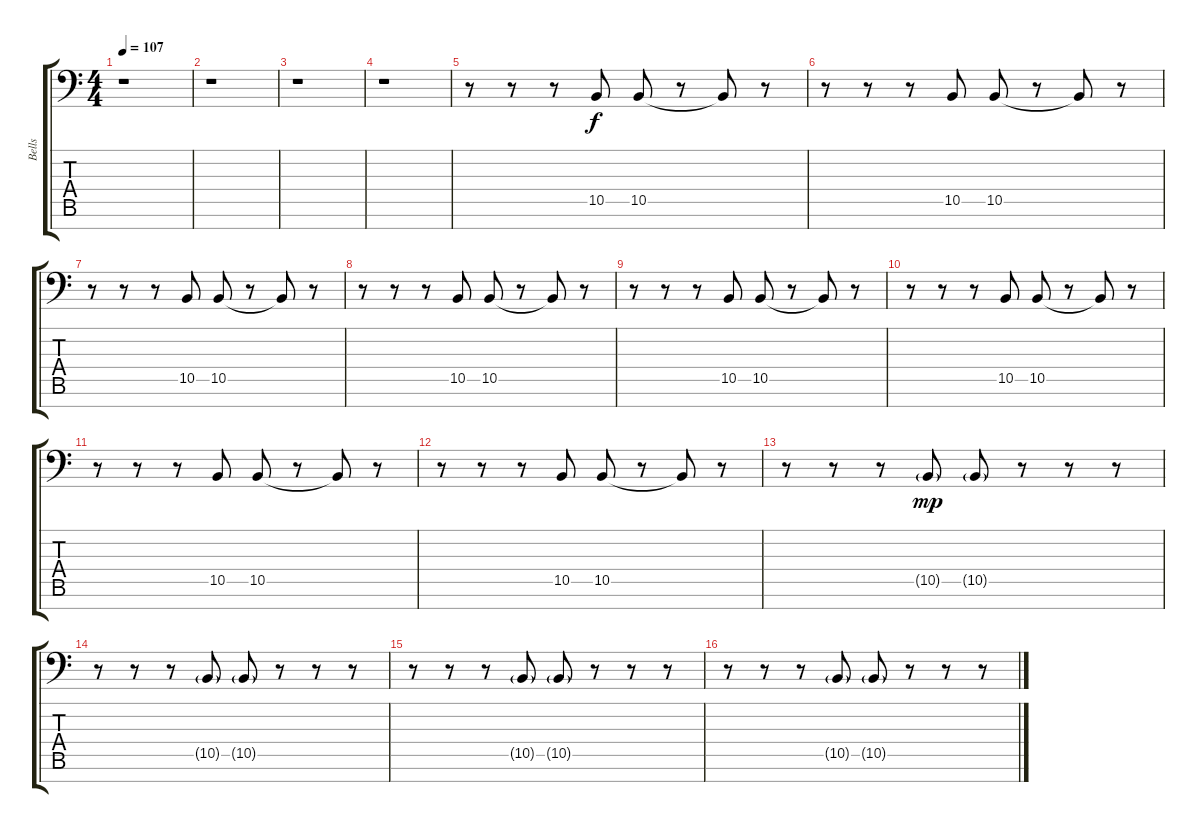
\track ("Bells" "Bells") {instrument agogo}
\staff {score tabs}
\tuning (Ab3 Eb3 B2 Gb2 Db2 Ab1 Eb1) {hide}
\ts (4 4)
\tempo 107
\clef f4
\ks c
r.1{dy f instrument agogo} |
r.1 |
r.1 |
r.1 |
r.8 r.8 r.8 10.5.8 10.5.8 r.8 10.5{t}.8 r.8 |
r.8 r.8 r.8 10.5.8 10.5.8 r.8 10.5{t}.8 r.8 |
r.8 r.8 r.8 10.5.8 10.5.8 r.8 10.5{t}.8 r.8 |
r.8 r.8 r.8 10.5.8 10.5.8 r.8 10.5{t}.8 r.8 |
r.8 r.8 r.8 10.5.8 10.5.8 r.8 10.5{t}.8 r.8 |
r.8 r.8 r.8 10.5.8 10.5.8 r.8 10.5{t}.8 r.8 |
r.8 r.8 r.8 10.5.8 10.5.8 r.8 10.5{t}.8 r.8 |
r.8 r.8 r.8 10.5.8 10.5.8 r.8 10.5{t}.8 r.8 |
r.8{volume 14} r.8 r.8 10.5{g}.8{dy mp} 10.5{g}.8 r.8 r.8 r.8 |
r.8 r.8 r.8 10.5{g}.8 10.5{g}.8 r.8 r.8 r.8 |
r.8 r.8 r.8 10.5{g}.8 10.5{g}.8 r.8 r.8 r.8 |
r.8 r.8 r.8 10.5{g}.8 10.5{g}.8 r.8 r.8 r.8
